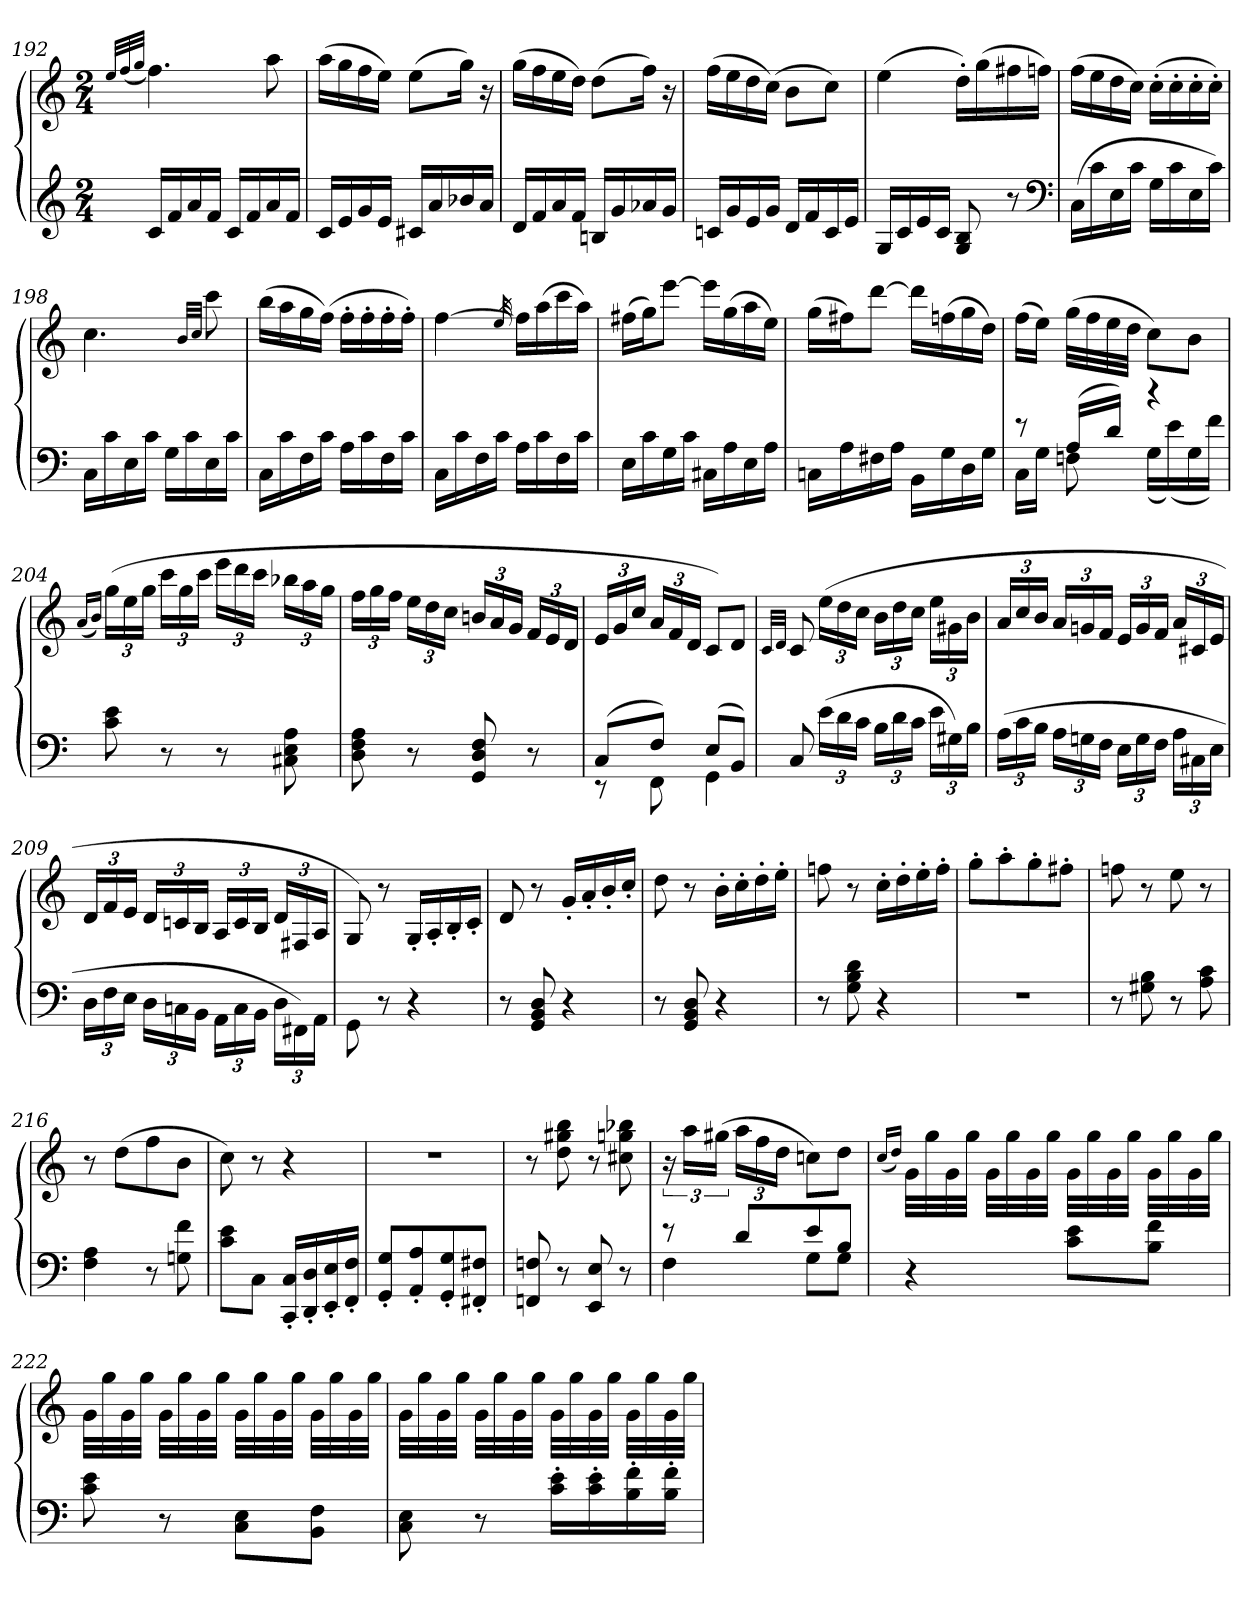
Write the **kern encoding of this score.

**kern	**kern
*part1	*part1
*staff2	*staff1
*clefG2	*clefG2
*k[]	*k[]
*C:	*C:
*M2/4	*M2/4
=192	=192
.	32qee/LLL
.	(32qff/
.	32qgg/JJJ
16c/LL	4.ff\)
16f/	.
16a/	.
16f/JJ	.
16c/LL	.
16f/	.
16a/	8aa\
16f/JJ	.
=193	=193
16c/LL	(16aa\LL
16e/	16gg\
16g/	16ff\
16e/JJ	16ee\JJ)
16c#X/LL	(8ee\L
16a/	.
16b-X/	16gg\Jk)
16a/JJ	16r
=194	=194
16d/LL	(16gg\LL
16f/	16ff\
16a/	16ee\
16f/JJ	16dd\JJ)
16Bn/LL	(8dd\L
16g/	.
16a-X/	16ff\Jk)
16g/JJ	16r
=195	=195
16cn/LL	(16ff\LL
16g/	16ee\
16e/	16dd\
16g/JJ	(16cc\JJ)
16d/LL	8b\L
16f/	.
16c/	8cc\J)
16e/JJ	.
=196	=196
16G/LL	(4ee\
16c/	.
16e/	.
16c/JJ	.
8G/ 8B/	16dd'\LL)
.	(16gg\
8r	16ff#X\
.	16ffn\JJ)
*clefF4	*
=197	=197
(16C\LL	(16ff\LL
16c\	16ee\
16E\	16dd\
16c\JJ	16cc\JJ)
16G\LL	(16cc'\LL
16c\	16cc'\
16E\	16cc'\
16c\JJ)	16cc'\JJ)
=198	=198
16C\LL	4.cc\
16c\	.
16E\	.
16c\JJ	.
16G\LL	.
16c\	.
.	32qb/LLL
.	32qcc/JJJ
16E\	8ccc\
16c\JJ	.
=199	=199
16C\LL	(16bb\LL
16c\	16aa\
16F\	16gg\
16c\JJ	(16ff\JJ)
16A\LL	16ff'\LL
16c\	16ff'\
16F\	16ff'\
16c\JJ	16ff'\JJ)
=200	=200
16C\LL	[4ff\
16c\	.
16F\	.
16c\JJ	.
.	32qee/
16A\LL	16ff\LL]
16c\	(16aa\
16F\	16ccc\
16c\JJ	16aa\JJ)
=201	=201
16E\LL	(16ff#X\LL
16c\	16gg\J)
16G\	[8eee\J
16c\JJ	.
16C#X\LL	16eee\LL]
16A\	(16gg\
16E\	16aa\
16A\JJ	16ee\JJ)
=202	=202
16Cn\LL	(16gg\LL
16A\	16ff#X\J)
16F#X\	[8ddd\J
16A\JJ	.
16BB\LL	16ddd\LL]
16G\	(16ffn\
16D\	16gg\
16G\JJ	16dd\JJ)
=203	=203
*^	*
8r	16C\LL	(16ff\LL
.	16G\JJ	16ee\JJ)
(16A/LL	8Fn\	(32gg\LLL
.	.	32ff\
16d/JJ)	.	32ee\
.	.	32dd\JJJ
4r	(16G\LL	8cc\L)
.	(16e\)	.
.	16G\	8b\J
.	16f\JJ)	.
*v	*v	*
=204	=204
.	(16qa/LL
.	16qb/JJ)
8c\ 8e\	(24gg\LL
.	24ee\
.	24gg\JJ
8r	24ccc\LL
.	24gg\
.	24ccc\JJ
8r	24eee\LL
.	24ddd\
.	24ccc\JJ
8C#X\ 8E\ 8A\	24bb-X\LL
.	24aa\
.	24gg\JJ
=205	=205
8D\ 8F\ 8A\	24ff\LL
.	24gg\
.	24ff\JJ
8r	24ee\LL
.	24dd\
.	24cc\JJ
8GG/ 8D/ 8F/	24bn/LL
.	24a/
.	24g/JJ
8r	24f/LL
.	24e/
.	24d/JJ
=206	=206
*^	*
(8C/L	8r	24e/LL
.	.	24g/
.	.	24cc/JJ
8F/J)	8FF\	24a/LL
.	.	24f/
.	.	24d/JJ
(8E/L	4GG\	8c/L)
8BB/J)	.	8d/J
*v	*v	*
=207	=207
.	32qc/LLL
.	32qd/JJJ
8C/	8c/
(24e\LL	(24ee\LL
24d\	24dd\
24c\JJ	24cc\JJ
24B\LL	24b\LL
24d\	24dd\
24c\JJ	24cc\JJ
24e\LL	24ee\LL
24G#X\)	24g#X\
24B\JJ	24b\JJ
=208	=208
(24A\LL	24a/LL
24c\	24cc/
24B\JJ	24b/JJ
24A\LL	24a/LL
24Gn\	24gn/
24F\JJ	24f/JJ
24E\LL	24e/LL
24G\	24g/
24F\JJ	24f/JJ
24A\LL	24a/LL
24C#X\	24c#X/
24E\JJ	24e/JJ
=209	=209
24D\LL	24d/LL
24F\	24f/
24E\JJ	24e/JJ
24D\LL	24d/LL
24Cn\	24cn/
24BB\JJ	24B/JJ
24AA\LL	24A/LL
24C\	24c/
24BB\JJ	24B/JJ
24D\LL	24d/LL
24FF#X\)	24F#X/
24AA\JJ	24A/JJ
=210	=210
8GG\	8G/)
8r	8r
4r	16G'/LL
.	16A'/
.	16B'/
.	16c'/JJ
=211	=211
8r	8d/
8GG/ 8BB/ 8D/	8r
4r	16g'/LL
.	16a'/
.	16b'/
.	16cc'/JJ
=212	=212
8r	8dd\
8GG/ 8BB/ 8D/	8r
4r	16b'\LL
.	16cc'\
.	16dd'\
.	16ee'\JJ
=213	=213
8r	8ffn\
8G\ 8B\ 8d\	8r
4r	16cc'\LL
.	16dd'\
.	16ee'\
.	16ff'\JJ
=214	=214
2r	8gg'\L
.	8aa'\
.	8gg'\
.	8ff#X'\J
=215	=215
8r	8ffn\
8G#X\ 8B\	8r
8r	8ee\
8A\ 8c\	8r
=216	=216
4F\ 4A\	8r
.	(8dd\L
8r	8ff\
8Gn\ 8f\	8b\J
=217	=217
8c\ 8e\L	8cc\)
8C\J	8r
16CC'/ 16C'/LL	4r
16DD'/ 16D'/	.
16EE'/ 16E'/	.
16FF'/ 16F'/JJ	.
=218	=218
8GG'/ 8G'/L	2r
8AA'/ 8A'/	.
8GG'/ 8G'/	.
8FF#X'/ 8F#X'/J	.
=219	=219
8FFn/ 8Fn/	8r
8r	8dd\ 8gg#X\ 8bb\
8EE/ 8E/	8r
8r	8cc#X\ 8ggn\ 8bb-X\
=220	=220
*^	*
8r	4F\	24r
.	.	24aa\LL
.	.	(24gg#X\JJ
8d/L	.	24aa\LL
.	.	24ff\
.	.	24dd\JJ
8e/	8G\L	8ccn\L)
8B/J	8G\J	8dd\J
*v	*v	*
=221	=221
.	(16qcc/LL
.	16qdd/JJ)
4r	32g\LLL
.	32gg\
.	32g\
.	32gg\JJJ
.	32g\LLL
.	32gg\
.	32g\
.	32gg\JJJ
8c\ 8e\L	32g\LLL
.	32gg\
.	32g\
.	32gg\JJJ
8B\ 8f\J	32g\LLL
.	32gg\
.	32g\
.	32gg\JJJ
=222	=222
8c\ 8e\	32g\LLL
.	32gg\
.	32g\
.	32gg\JJJ
8r	32g\LLL
.	32gg\
.	32g\
.	32gg\JJJ
8C\ 8E\L	32g\LLL
.	32gg\
.	32g\
.	32gg\JJJ
8BB\ 8F\J	32g\LLL
.	32gg\
.	32g\
.	32gg\JJJ
=223	=223
8C\ 8E\	32g\LLL
.	32gg\
.	32g\
.	32gg\JJJ
8r	32g\LLL
.	32gg\
.	32g\
.	32gg\JJJ
16c'\ 16e'\LL	32g\LLL
.	32gg\
16c'\ 16e'\	32g\
.	32gg\JJJ
16B'\ 16f'\	32g\LLL
.	32gg\
16B'\ 16f'\JJ	32g\
.	32gg\JJJ
=	=
*-	*-
